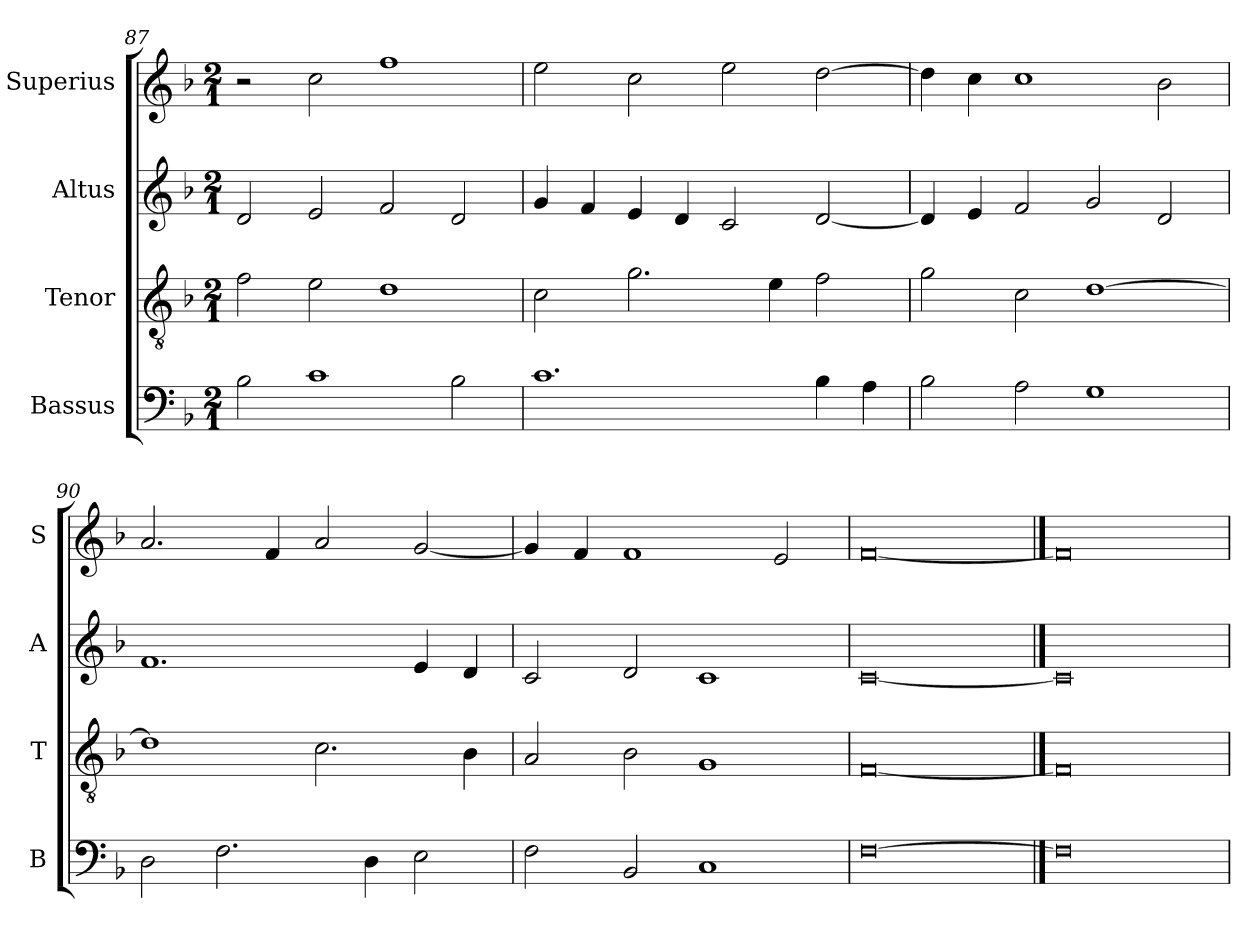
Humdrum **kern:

**kern	**kern	**kern	**kern
*part4	*part3	*part2	*part1
*staff4	*staff3	*staff2	*staff1
*I"Bassus	*I"Tenor	*I"Altus	*I"Superius
*I'B	*I'T	*I'A	*I'S
*clefF4	*clefGv2	*clefG2	*clefG2
*k[b-]	*k[b-]	*k[b-]	*k[b-]
*F:	*F:	*F:	*F:
*M2/1	*M2/1	*M2/1	*M2/1
=87	=87	=87	=87
2B-	2f	2d	2r
1c	2e	2e	2cc
.	1d	2f	1ff
2B-	.	2d	.
=88	=88	=88	=88
1.c	2c	4g	2ee
.	.	4f	.
.	2.g	4e	2cc
.	.	4d	.
.	.	2c	2ee
.	4e	.	.
4B-	2f	[2d	[2dd
4A	.	.	.
=89	=89	=89	=89
2B-	2g	4d]	4dd]
.	.	4e	4cc
2A	2c	2f	1cc
1G	[1d	2g	.
.	.	2d	2b-
=90	=90	=90	=90
2D	1d]	1.f	2.a
2.F	.	.	.
.	.	.	4f
.	2.c	.	2a
4D	.	.	.
2E	.	4e	[2g
.	4B-	4d	.
=91	=91	=91	=91
2F	2A	2c	4g]
.	.	.	4f
2BB-	2B-	2d	1f
1C	1G	1c	.
.	.	.	2e
=92	=92	=92	=92
[0F	[0F	[0c	[0f
==93	==93	==93	==93
0F]	0F]	0c]	0f]
=	=	=	=
*-	*-	*-	*-
